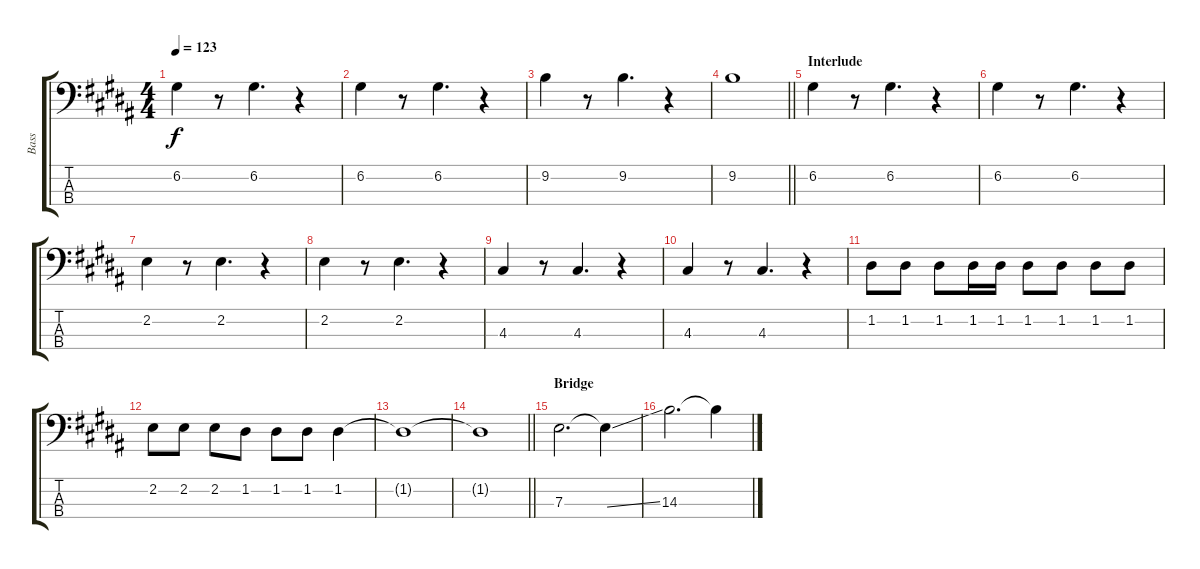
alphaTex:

\track ("Bass" "Bass") {instrument electricbassfinger}
\staff {score tabs}
\tuning (G2 D2 A1 E1) {hide}
\ts (4 4)
\tempo 123
\clef f4
\ks g#minor
6.2.4{dy f} r.8 6.2.4{d} r.4 |
6.2.4 r.8 6.2.4{d} r.4 |
9.2.4 r.8 9.2.4{d} r.4 |
\barLineRight lightlight
9.2.1 |
\section ("" "Interlude")
6.2.4 r.8 6.2.4{d} r.4 |
6.2.4 r.8 6.2.4{d} r.4 |
2.2.4 r.8 2.2.4{d} r.4 |
2.2.4 r.8 2.2.4{d} r.4 |
4.3.4 r.8 4.3.4{d} r.4 |
4.3.4 r.8 4.3.4{d} r.4 |
1.2.8 1.2.8 1.2.8 1.2.16 1.2.16 1.2.8 1.2.8 1.2.8 1.2.8 |
2.2.8 2.2.8 2.2.8 1.2.8 1.2.8 1.2.8 1.2.4 |
1.2{t}.1 |
\barLineRight lightlight
1.2{t}.1 |
\section ("" "Bridge")
7.3.2{d} 7.3{ss t}.4 |
14.3.2{d} 14.3{ss t}.4
